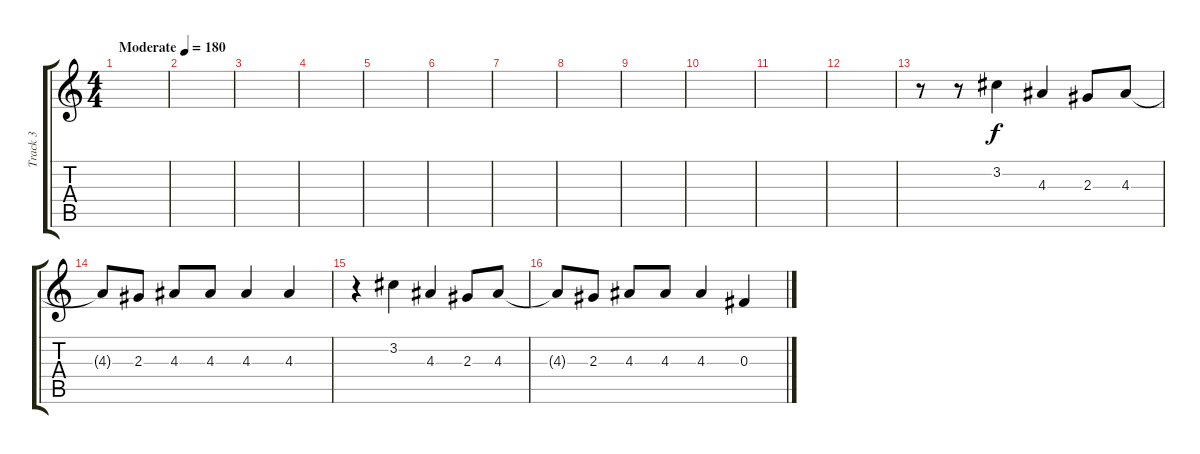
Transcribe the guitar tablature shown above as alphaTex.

\track ("Track 3" "Track 3") {instrument acousticguitarsteel}
\staff {score tabs}
\tuning (Eb4 Bb3 Gb3 Db3 Ab2 Eb2) {hide}
\ts (4 4)
\tempo (180 "Moderate")
\clef g2
\ks c
|
|
|
|
|
|
|
|
|
|
|
|
r.8 r.8 3.2.4 4.3.4 2.3.8 4.3.8 |
4.3{t}.8 2.3.8 4.3.8 4.3.8 4.3.4 4.3.4 |
r.4 3.2.4 4.3.4 2.3.8 4.3.8 |
4.3{t}.8 2.3.8 4.3.8 4.3.8 4.3.4 0.3.4
